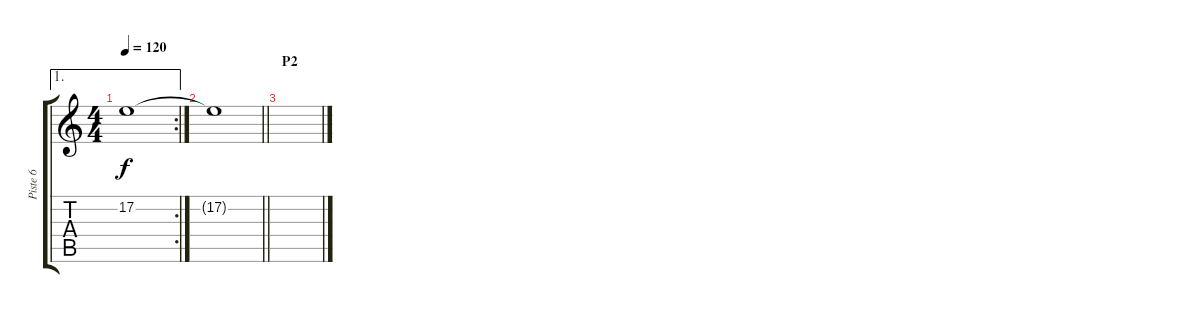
\track ("Piste 6" "Piste 6") {instrument synthstrings1}
\staff {score tabs}
\tuning (E4 B3 G3 D3 A2 E2) {hide}
\ae 1
\rc 2
\ts (4 4)
\tempo 120
\clef g2
\ks c
17.2{t}.1{dy f} |
\barLineRight lightlight
17.2{t}.1 |
\section ("" "P2")
